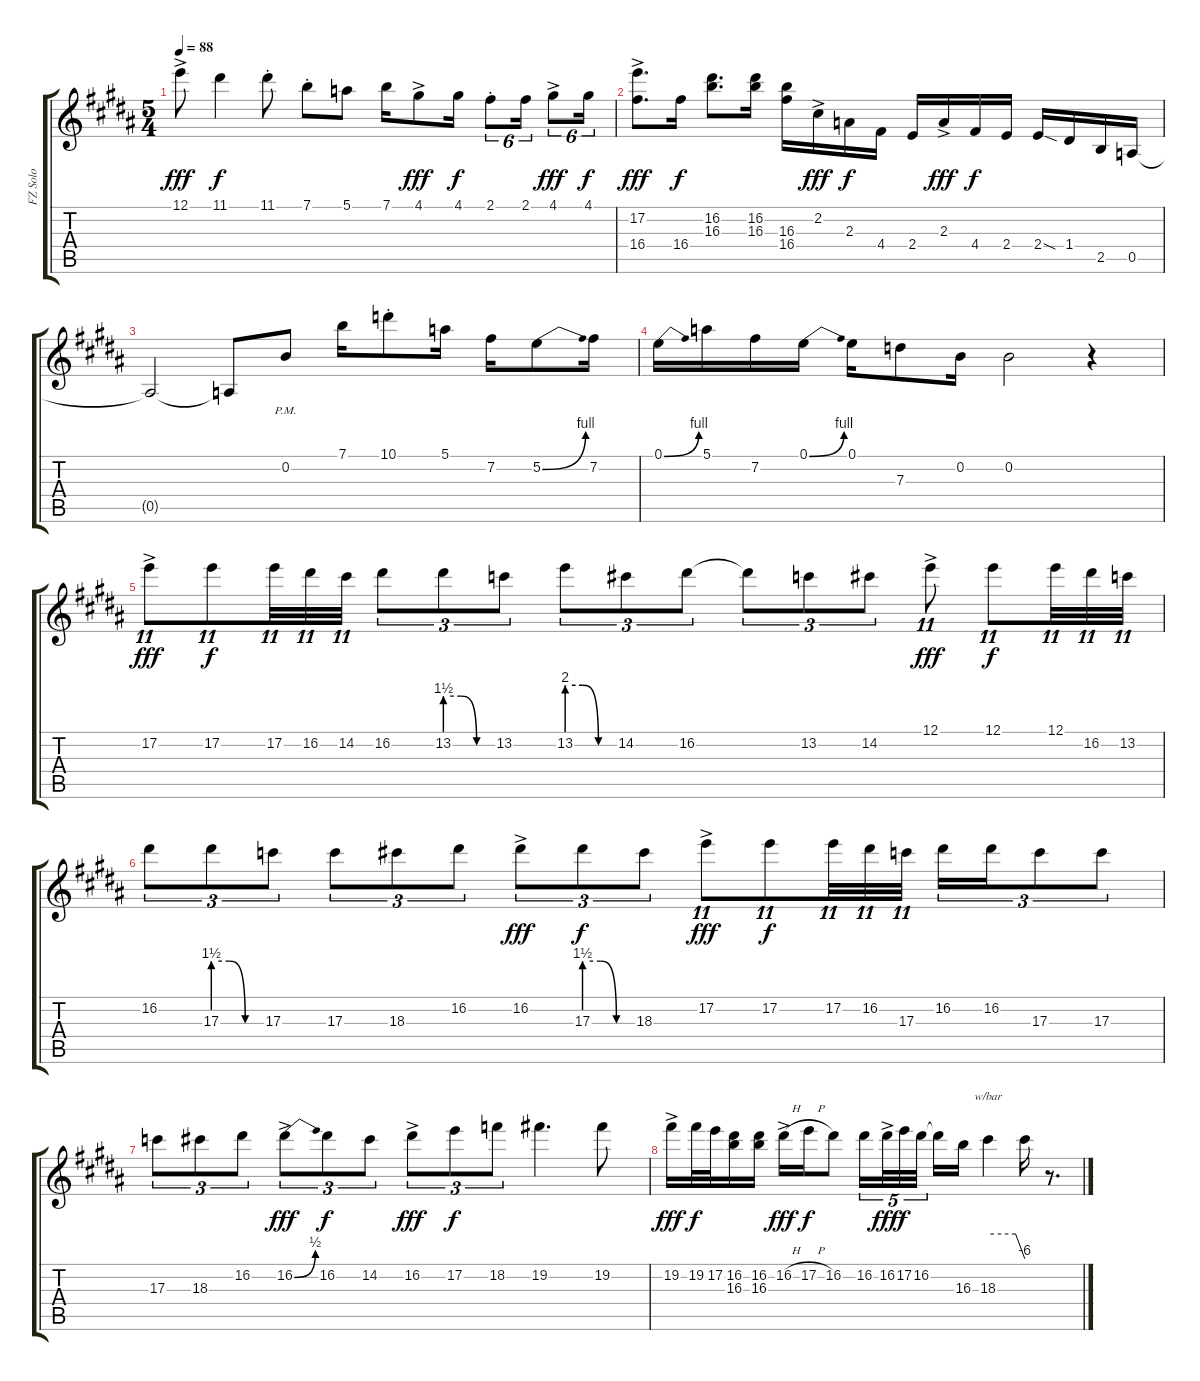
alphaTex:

\track ("FZ Solo" "FZ Solo") {instrument overdrivenguitar}
\staff {score tabs}
\tuning (E4 B3 G3 D3 A2 E2) {hide}
\ts (5 4)
\tempo 88
\clef g2
\ks b
12.1{ac}.8{dy fff} 11.1.4{dy f} 11.1{st}.8 7.1{st}.8 5.1.8 7.1.16 4.1{ac}.8{dy fff} 4.1.16{dy f} 2.1{st}.8{tu (6 4)} 2.1.16{tu (6 4)} 4.1{ac}.8{tu (6 4) dy fff} 4.1.16{tu (6 4) dy f} |
(17.2{ac} 16.4).8{d dy fff} 16.4.16{dy f} (16.2 16.3).8{d} (16.2 16.3).16 (16.3 16.4).16 2.2{ac}.16{dy fff} 2.3.16{dy f} 4.4.16 2.4.16 2.3{ac}.16{dy fff} 4.4.16{dy f} 2.4.16 2.4{sod}.16 1.4.16 2.5.16 0.5.16 |
0.5{t}.2 0.5{t}.8 0.2{pm}.8 7.1.16 10.1{st}.8 5.1.16 7.2.16 5.2{be (bend 0 0 60 4)}.8 7.2.16 |
0.1{be (bend 0 0 60 4)}.16 5.1.16 7.2.16 0.1{be (bend 0 0 60 4)}.16 0.1.16 7.3.8 0.2.16 0.2.2 r.4 |
17.2{ac}.8{tu (11 8) dy fff} 17.2.8{tu (11 8) dy f} 17.2.32{tu (11 8)} 16.2.32{tu (11 8)} 14.2.32{tu (11 8)} 16.2.8{tu (3 2)} 13.2{be (custom 0 6 20 6 40 0 60 0)}.8{tu (3 2)} 13.2.8{tu (3 2)} 13.2{be (custom 0 8 20 8 40 0 60 0)}.8{tu (3 2)} 14.2.8{tu (3 2)} 16.2.8{tu (3 2)} 16.2{t}.8{tu (3 2)} 13.2.8{tu (3 2)} 14.2.8{tu (3 2)} 12.1{ac}.8{tu (11 8) dy fff} 12.1.8{tu (11 8) dy f} 12.1.32{tu (11 8)} 16.2.32{tu (11 8)} 13.2.32{tu (11 8)} |
16.2.8{tu (3 2)} 17.3{be (custom 0 6 20 6 40 0 60 0)}.8{tu (3 2)} 17.3.8{tu (3 2)} 17.3.8{tu (3 2)} 18.3.8{tu (3 2)} 16.2.8{tu (3 2)} 16.2{ac}.8{tu (3 2) dy fff} 17.3{be (custom 0 6 20 6 40 0 60 0)}.8{tu (3 2) dy f} 18.3.8{tu (3 2)} 17.2{ac}.8{tu (11 8) dy fff} 17.2.8{tu (11 8) dy f} 17.2.32{tu (11 8)} 16.2.32{tu (11 8)} 17.3.32{tu (11 8)} 16.2.16{tu (3 2)} 16.2.16{tu (3 2)} 17.3.8{tu (3 2)} 17.3.8{tu (3 2)} |
17.3.8{tu (3 2)} 18.3.8{tu (3 2)} 16.2.8{tu (3 2)} 16.2{be (bend 0 0 60 2) ac}.8{tu (3 2) dy fff} 16.2.8{tu (3 2) dy f} 14.2.8{tu (3 2)} 16.2{ac}.8{tu (3 2) dy fff} 17.2.8{tu (3 2) dy f} 18.2.8{tu (3 2)} 19.2.4{d} 19.2.8 |
19.2{ac}.16{dy fff} 19.2.32{dy f} 17.2.32 (16.2 16.3).16 (16.2 16.3).16 16.2{h ac}.16{dy fff} 17.2{h}.16{dy f} 16.2.8 16.2.16{tu (5 4)} 16.2{ac}.32{tu (5 4) dy fff} 17.2.32{tu (5 4) dy f} 16.2.32{tu (5 4) beam splitsecondary} 16.2{t}.16 16.3.16 18.3.4{tbe (custom default 0 0 45 0 60 -24)} 18.3{t}.16 r.8{d}
